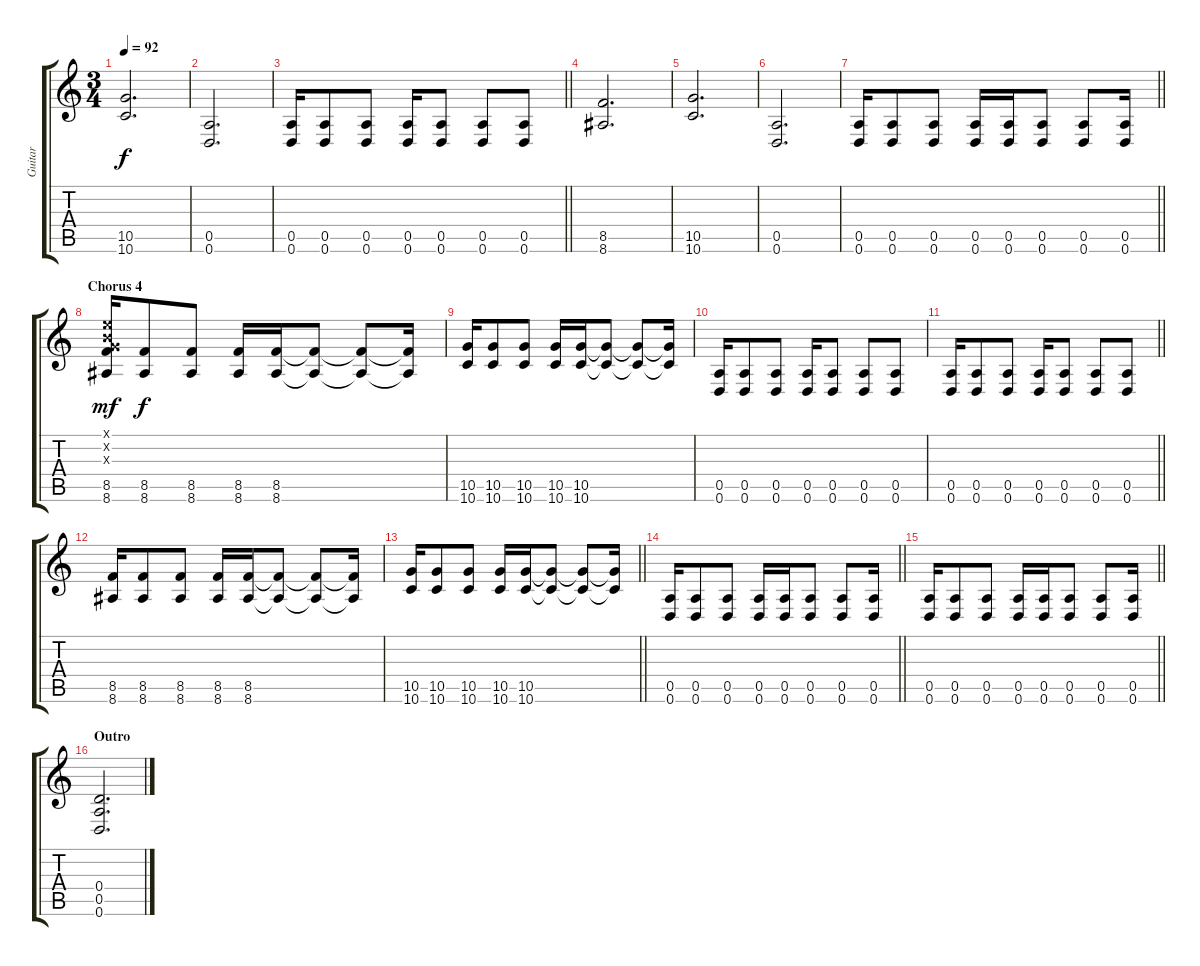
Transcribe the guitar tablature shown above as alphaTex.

\track ("Guitar" "Guitar") {instrument overdrivenguitar}
\staff {score tabs}
\tuning (E4 B3 G3 D3 A2 D2) {hide}
\ts (3 4)
\tempo 92
\clef g2
\ks c
(10.5 10.6).2{d dy f} |
(0.5 0.6).2{d} |
\barLineRight lightlight
(0.5 0.6).16 (0.5 0.6).8 (0.5 0.6).8 (0.5 0.6).16 (0.5 0.6).8 (0.5 0.6).8 (0.5 0.6).8 |
(8.5 8.6).2{d} |
(10.5 10.6).2{d} |
(0.5 0.6).2{d} |
\barLineRight lightlight
(0.5 0.6).16 (0.5 0.6).8 (0.5 0.6).8 (0.5 0.6).16 (0.5 0.6).16 (0.5 0.6).8 (0.5 0.6).8 (0.5 0.6).16 |
\section ("" "Chorus 4")
(0.1{x} 0.2{x} 0.3{x} 8.5 8.6).16{dy mf} (8.5 8.6).8{dy f} (8.5 8.6).8 (8.5 8.6).16 (8.5 8.6).16 (8.5{t} 8.6{t}).8 (8.5{t} 8.6{t}).8 (8.5{t} 8.6{t}).16 |
(10.5 10.6).16 (10.5 10.6).8 (10.5 10.6).8 (10.5 10.6).16 (10.5 10.6).16 (10.5{t} 10.6{t}).8 (10.5{t} 10.6{t}).8 (10.5{t} 10.6{t}).16 |
(0.5 0.6).16 (0.5 0.6).8 (0.5 0.6).8 (0.5 0.6).16 (0.5 0.6).8 (0.5 0.6).8 (0.5 0.6).8 |
\barLineRight lightlight
(0.5 0.6).16 (0.5 0.6).8 (0.5 0.6).8 (0.5 0.6).16 (0.5 0.6).8 (0.5 0.6).8 (0.5 0.6).8 |
(8.5 8.6).16 (8.5 8.6).8 (8.5 8.6).8 (8.5 8.6).16 (8.5 8.6).16 (8.5{t} 8.6{t}).8 (8.5{t} 8.6{t}).8 (8.5{t} 8.6{t}).16 |
\barLineRight lightlight
(10.5 10.6).16 (10.5 10.6).8 (10.5 10.6).8 (10.5 10.6).16 (10.5 10.6).16 (10.5{t} 10.6{t}).8 (10.5{t} 10.6{t}).8 (10.5{t} 10.6{t}).16 |
\barLineRight lightlight
(0.5 0.6).16 (0.5 0.6).8 (0.5 0.6).8 (0.5 0.6).16 (0.5 0.6).16 (0.5 0.6).8 (0.5 0.6).8 (0.5 0.6).16 |
\barLineRight lightlight
(0.5 0.6).16 (0.5 0.6).8 (0.5 0.6).8 (0.5 0.6).16 (0.5 0.6).16 (0.5 0.6).8 (0.5 0.6).8 (0.5 0.6).16 |
\section ("" "Outro")
(0.4 0.5 0.6).2{d volume 0}
